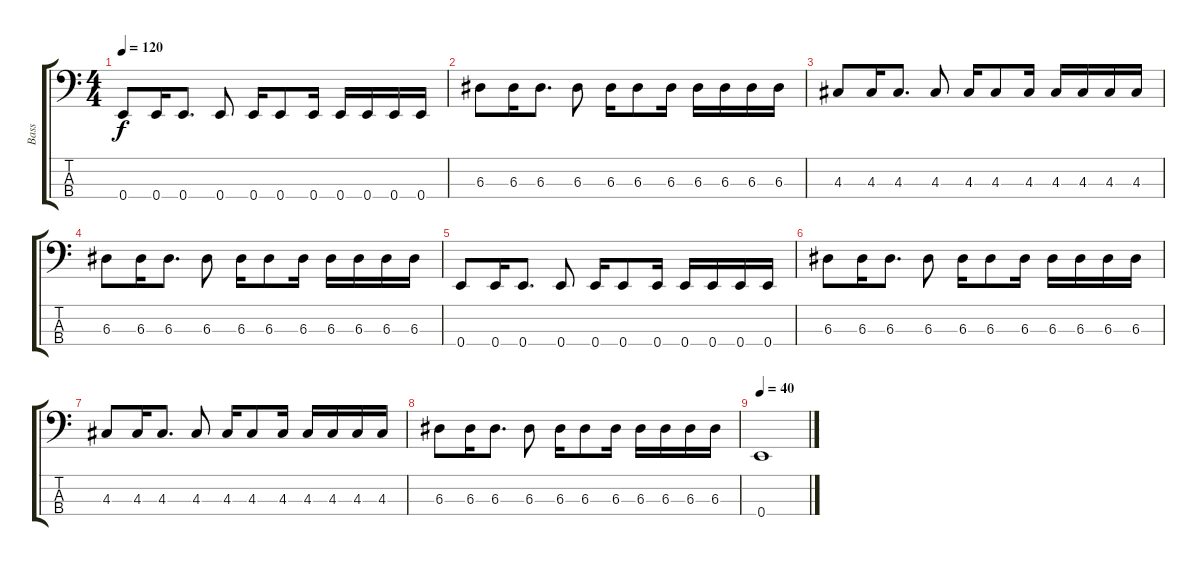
\track ("Bass" "Bass") {instrument electricbasspick}
\staff {score tabs}
\tuning (G2 D2 A1 E1) {hide}
\ts (4 4)
\tempo 120
\clef f4
\ks c
0.4.8{dy f} 0.4.16 0.4.8{d} 0.4.8 0.4.16 0.4.8 0.4.16 0.4.16 0.4.16 0.4.16 0.4.16 |
6.3.8 6.3.16 6.3.8{d} 6.3.8 6.3.16 6.3.8 6.3.16 6.3.16 6.3.16 6.3.16 6.3.16 |
4.3.8 4.3.16 4.3.8{d} 4.3.8 4.3.16 4.3.8 4.3.16 4.3.16 4.3.16 4.3.16 4.3.16 |
6.3.8 6.3.16 6.3.8{d} 6.3.8 6.3.16 6.3.8 6.3.16 6.3.16 6.3.16 6.3.16 6.3.16 |
0.4.8 0.4.16 0.4.8{d} 0.4.8 0.4.16 0.4.8 0.4.16 0.4.16 0.4.16 0.4.16 0.4.16 |
6.3.8 6.3.16 6.3.8{d} 6.3.8 6.3.16 6.3.8 6.3.16 6.3.16 6.3.16 6.3.16 6.3.16 |
4.3.8 4.3.16 4.3.8{d} 4.3.8 4.3.16 4.3.8 4.3.16 4.3.16 4.3.16 4.3.16 4.3.16 |
6.3.8 6.3.16 6.3.8{d} 6.3.8 6.3.16 6.3.8 6.3.16 6.3.16 6.3.16 6.3.16 6.3.16 |
\tempo 40
0.4.1{volume 0}
